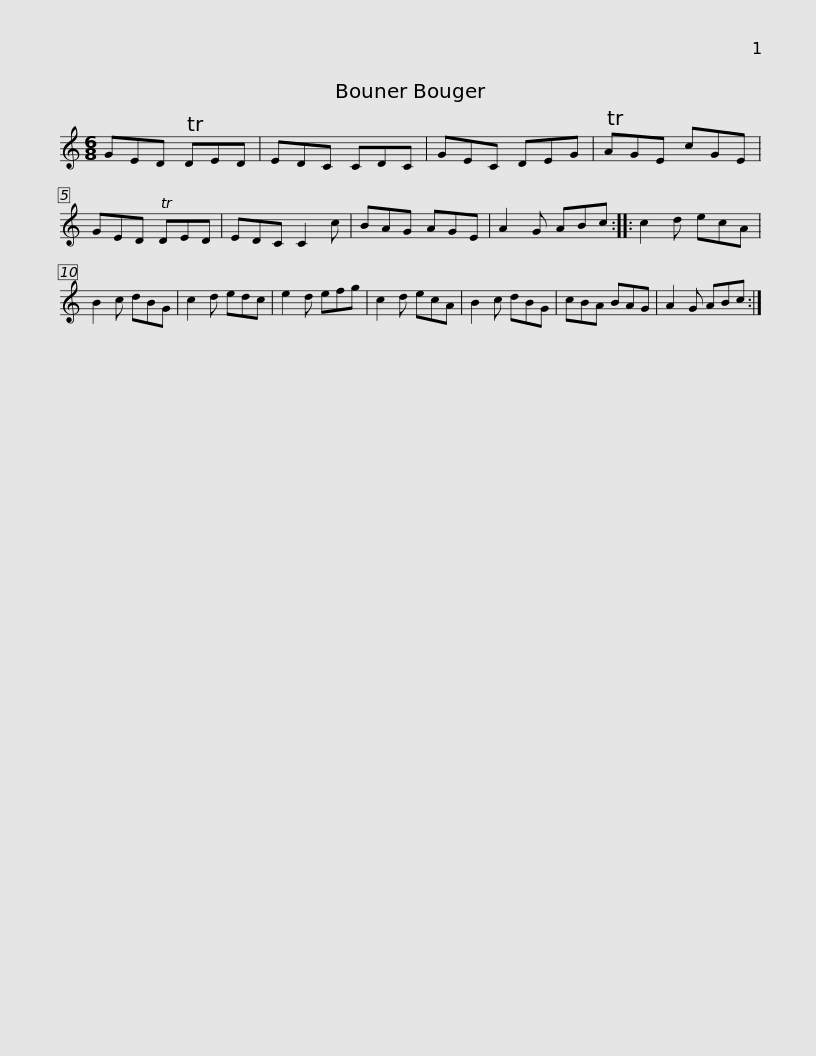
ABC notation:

X:1
L:1/8
M:6/8
I:linebreak $
K:C
V:1 treble
V:1
 GED TDED | EDC CDC | GEC DEG | TAGE cGE | GED TDED | %5
 EDC C2 c | BAG AGE |$ A2 G ABc :: c2 d ecA | B2 c dBG | %10
 c2 d edc | e2 d efg | c2 d ecA | B2 c dBG | cBA BAG |$ %15
 A2 G ABc :| %16
